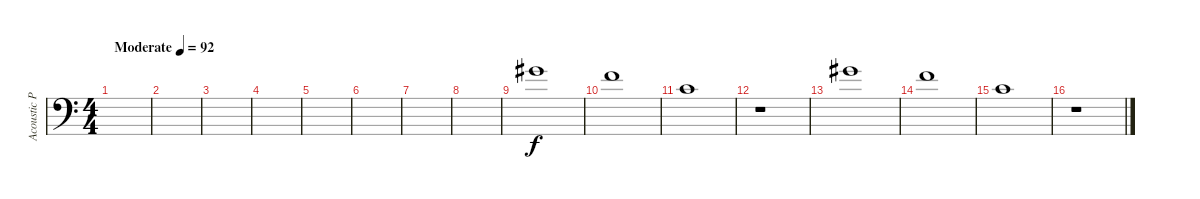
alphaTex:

\track ("Acoustic Piano (Staff 2)" "Acoustic P") {instrument acousticgrandpiano}
\staff {score}
\tuning (E4 B3 G3 D3 A2 E2 B1) {hide}
\ts (4 4)
\tempo (92 "Moderate")
\clef f4
\ks c
|
|
|
|
|
|
|
|
4.6.1{ot 15mb} |
1.6.1{ot 15mb} |
1.7.1{ot 15mb} |
r.1{ot 15mb} |
4.6.1{ot 15mb} |
1.6.1{ot 15mb} |
1.7.1{ot 15mb} |
r.1{ot 15mb}
